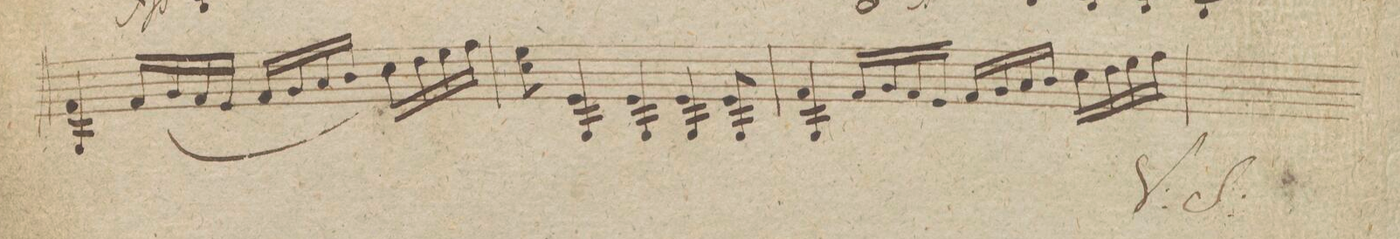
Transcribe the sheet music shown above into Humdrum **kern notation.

**kern	**dynam
*I"Violino 2do	*
*clefG2	*
*k[]	*
*met(c|)	*
*M2/2	*
4f 4G/	.
16f/LL	.
(16g/	.
16f/	.
16e/JJ	.
16f/LL	.
16g/	.
16a/	.
16b/JJ)	.
16cc\LL	.
16dd\	.
16ee\	.
16ff\JJ	.
=79	=79
8ee 8cc\	.
4e 4G/	.
4e 4G/	.
4e 4G/	.
8e 8G/	.
=80	=80
4f 4G/	.
16f/LL	.
16g/	.
16f/	.
16e/JJ	.
16f/LL	.
16g/	.
16a/	.
16b/JJ	.
16cc\LL	.
16dd\	.
16ee\	.
16ff\JJ	.
=81	=81
*-	*-
